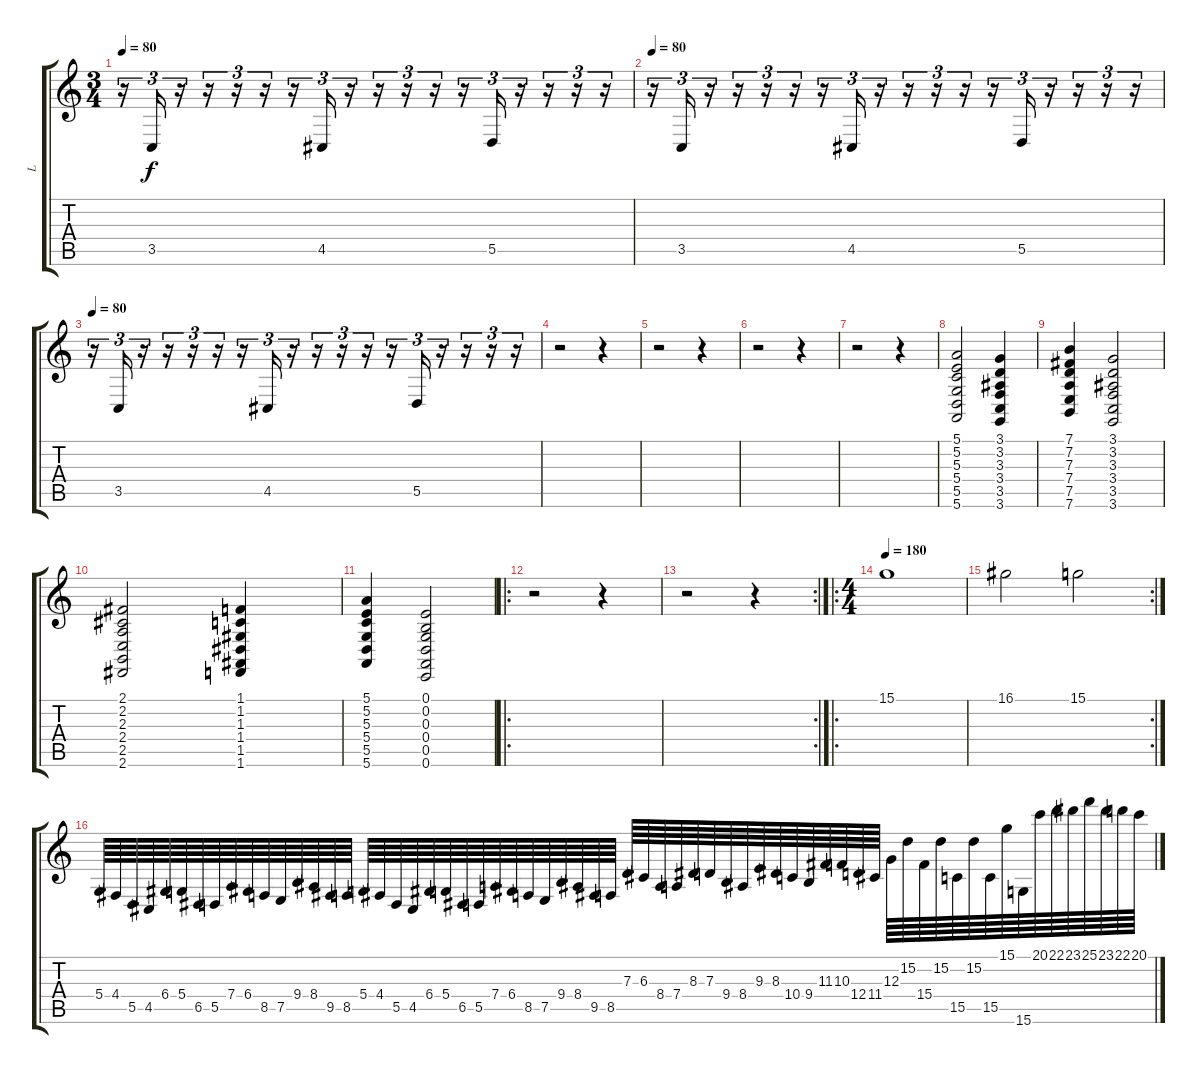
\track ("L" "L") {instrument pad4choir}
\staff {score tabs}
\tuning (E4 B3 G3 D3 A2 E2) {hide}
\ts (3 4)
\tempo 2
\tempo 80
\clef g2
\ks c
r.16{tu (3 2) dy f} 3.5.16{tu (3 2)} r.16{tu (3 2)} r.16{tu (3 2)} r.16{tu (3 2)} r.16{tu (3 2)} r.16{tu (3 2)} 4.5.16{tu (3 2)} r.16{tu (3 2)} r.16{tu (3 2)} r.16{tu (3 2)} r.16{tu (3 2)} r.16{tu (3 2)} 5.5.16{tu (3 2)} r.16{tu (3 2)} r.16{tu (3 2)} r.16{tu (3 2)} r.16{tu (3 2)} |
\tempo 2
\tempo 80
r.16{tu (3 2)} 3.5.16{tu (3 2)} r.16{tu (3 2)} r.16{tu (3 2)} r.16{tu (3 2)} r.16{tu (3 2)} r.16{tu (3 2)} 4.5.16{tu (3 2)} r.16{tu (3 2)} r.16{tu (3 2)} r.16{tu (3 2)} r.16{tu (3 2)} r.16{tu (3 2)} 5.5.16{tu (3 2)} r.16{tu (3 2)} r.16{tu (3 2)} r.16{tu (3 2)} r.16{tu (3 2)} |
\tempo 2
\tempo 80
r.16{tu (3 2)} 3.5.16{tu (3 2)} r.16{tu (3 2)} r.16{tu (3 2)} r.16{tu (3 2)} r.16{tu (3 2)} r.16{tu (3 2)} 4.5.16{tu (3 2)} r.16{tu (3 2)} r.16{tu (3 2)} r.16{tu (3 2)} r.16{tu (3 2)} r.16{tu (3 2)} 5.5.16{tu (3 2)} r.16{tu (3 2)} r.16{tu (3 2)} r.16{tu (3 2)} r.16{tu (3 2)} |
r.2 r.4 |
r.2 r.4 |
r.2 r.4 |
r.2 r.4 |
(5.1 5.2 5.3 5.4 5.5 5.6).2 (3.1 3.2 3.3 3.4 3.5 3.6).4 |
(7.1 7.2 7.3 7.4 7.5 7.6).4 (3.1 3.2 3.3 3.4 3.5 3.6).2 |
(2.1 2.2 2.3 2.4 2.5 2.6).2 (1.1 1.2 1.3 1.4 1.5 1.6).4 |
(5.1 5.2 5.3 5.4 5.5 5.6).4 (0.1 0.2 0.3 0.4 0.5 0.6).2 |
\ro
r.2 r.4 |
\rc 2
r.2 r.4 |
\ro
\ts (4 4)
\tempo 180
15.1.1 |
\rc 2
16.1.2 15.1.2 |
5.4.64 4.4.64 5.5.64 4.5.64 6.4.64 5.4.64 6.5.64 5.5.64 7.4.64 6.4.64 8.5.64 7.5.64 9.4.64 8.4.64 9.5.64 8.5.64 5.4.64 4.4.64 5.5.64 4.5.64 6.4.64 5.4.64 6.5.64 5.5.64 7.4.64 6.4.64 8.5.64 7.5.64 9.4.64 8.4.64 9.5.64 8.5.64 7.3.64 6.3.64 8.4.64 7.4.64 8.3.64 7.3.64 9.4.64 8.4.64 9.3.64 8.3.64 10.4.64 9.4.64 11.3.64 10.3.64 12.4.64 11.4.64 12.3.64 15.2.64 15.4.64 15.2.64 15.5.64 15.2.64 15.5.64 15.1.64 15.6.64 20.1.64 22.1.64 23.1.64 25.1.64 23.1.64 22.1.64 20.1.64
